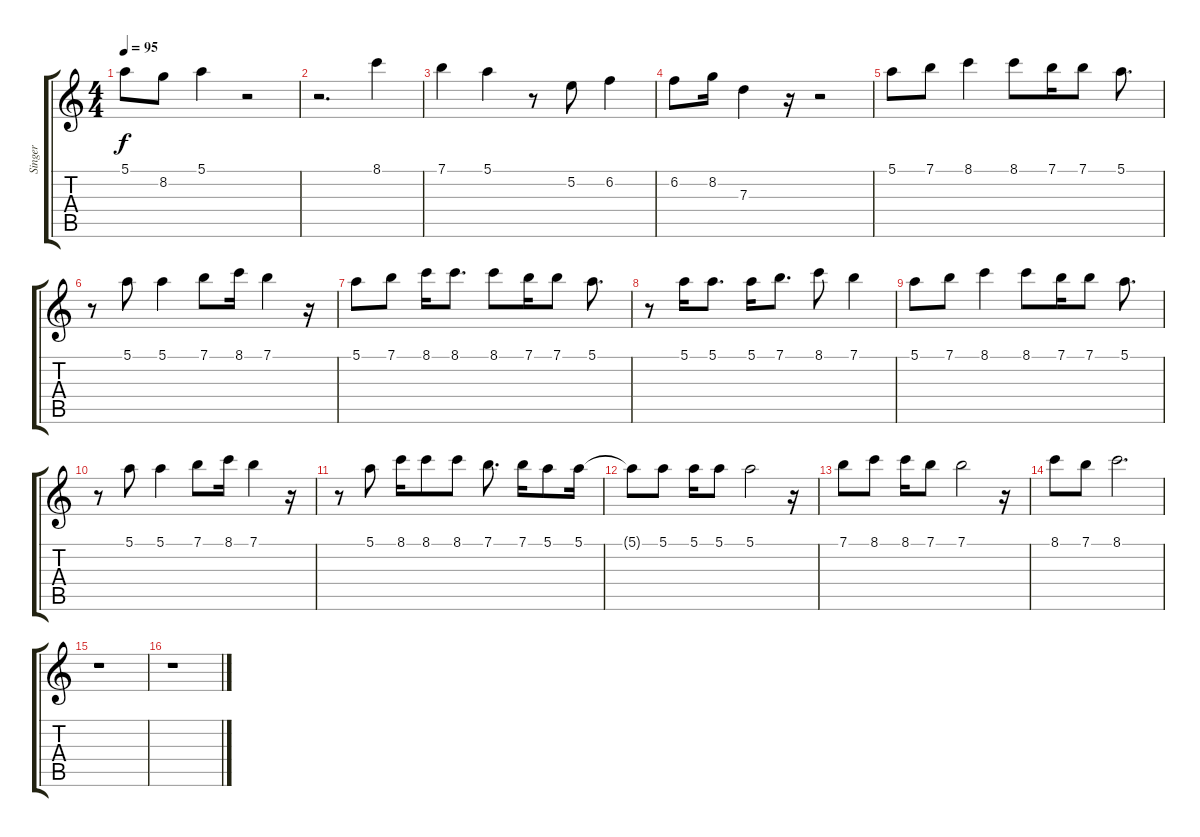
\track ("Singer" "Singer") {instrument banjo}
\staff {score tabs}
\tuning (E4 B3 G3 D3 A2 E2) {hide}
\displaytranspose 12
\ts (4 4)
\tempo 95
\clef g2
\ks c
5.1.8{dy f} 8.2.8 5.1.4 r.2 |
r.2{d} 8.1.4 |
7.1.4 5.1.4 r.8 5.2.8 6.2.4 |
6.2.8 8.2.16 7.3.4 r.16 r.2 |
5.1.8 7.1.8 8.1.4 8.1.8 7.1.16 7.1.8 5.1.8{d} |
r.8 5.1.8 5.1.4 7.1.8 8.1.16 7.1.4 r.16 |
5.1.8 7.1.8 8.1.16 8.1.8{d} 8.1.8 7.1.16 7.1.8 5.1.8{d} |
r.8 5.1.16 5.1.8{d} 5.1.16 7.1.8{d} 8.1.8 7.1.4 |
5.1.8 7.1.8 8.1.4 8.1.8 7.1.16 7.1.8 5.1.8{d} |
r.8 5.1.8 5.1.4 7.1.8 8.1.16 7.1.4 r.16 |
r.8 5.1.8 8.1.16 8.1.8 8.1.8 7.1.8{d} 7.1.16 5.1.8 5.1.16 |
5.1{t}.8 5.1.8 5.1.16 5.1.8 5.1.2 r.16 |
7.1.8 8.1.8 8.1.16 7.1.8 7.1.2 r.16 |
8.1.8 7.1.8 8.1.2{d} |
r.1 |
r.1
